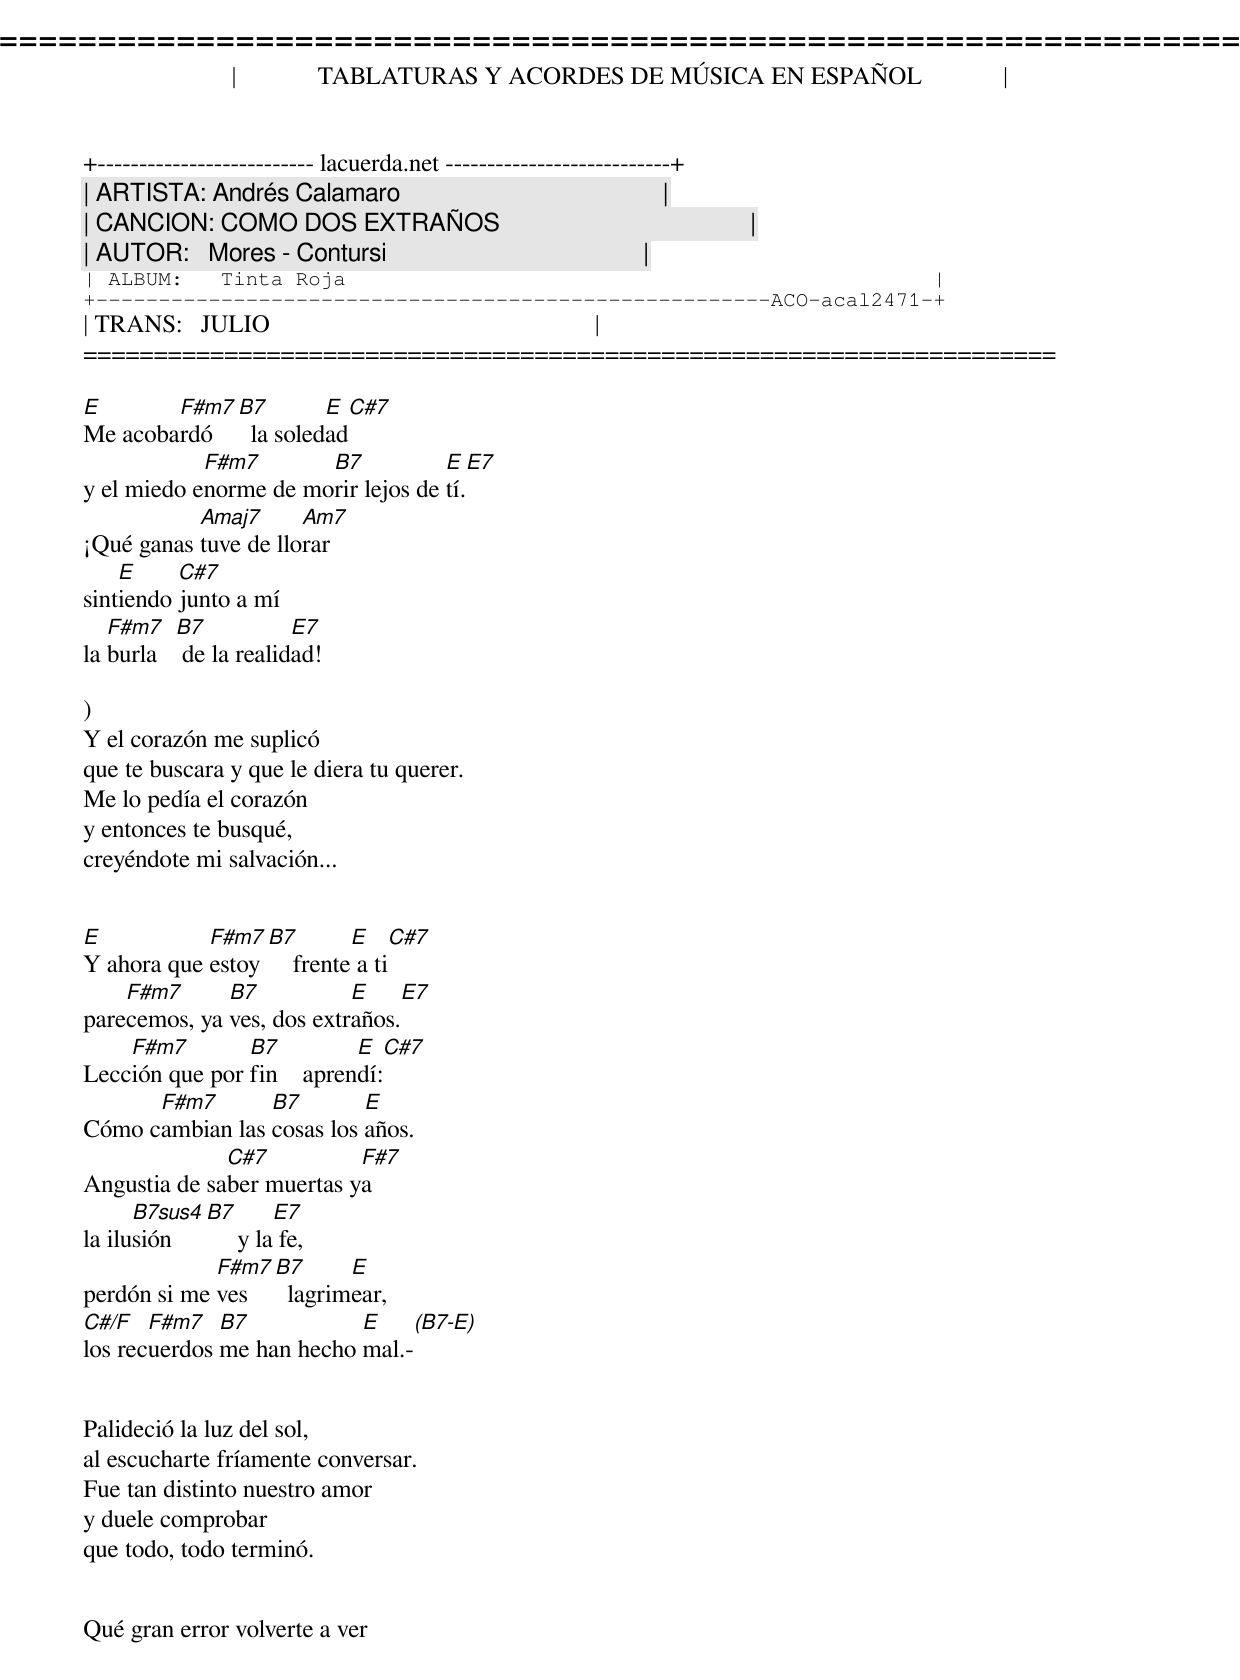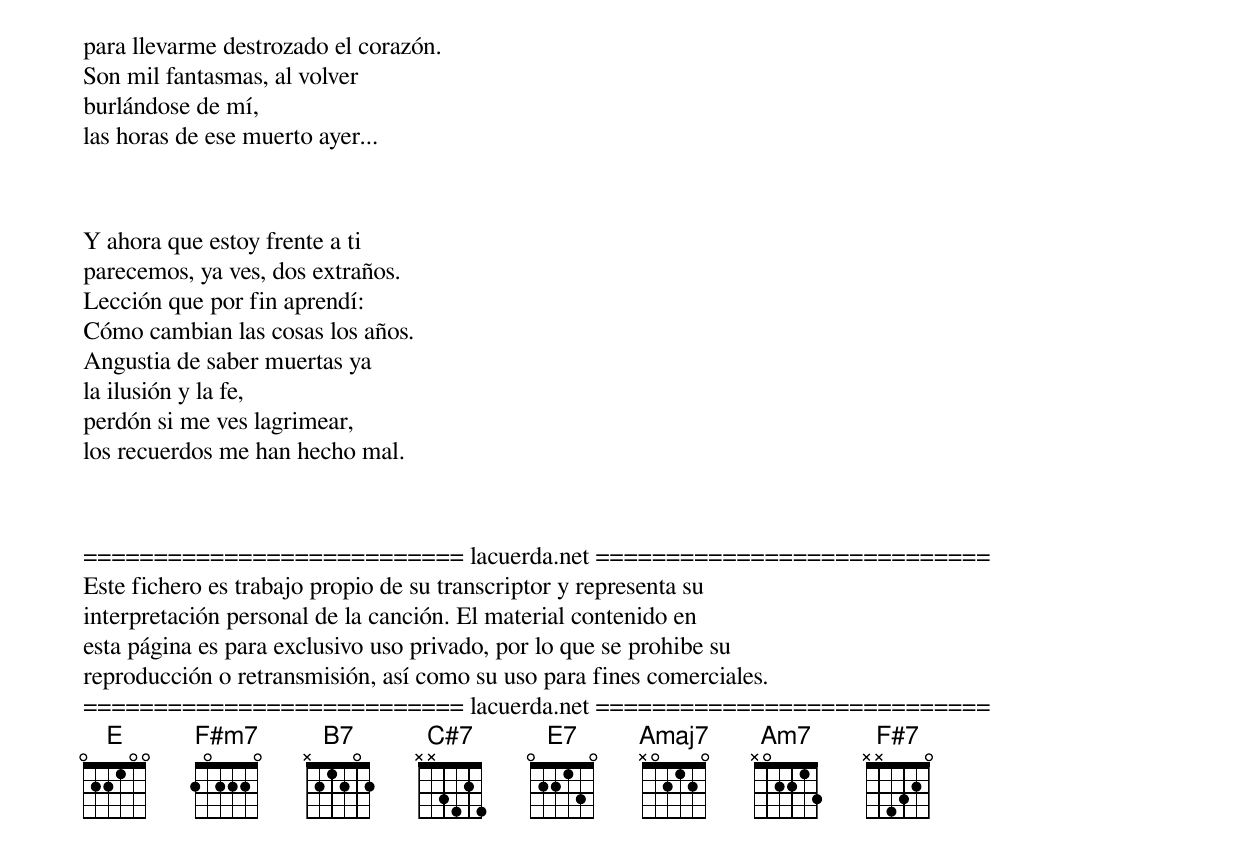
=====================================================================
|             TABLATURAS Y ACORDES DE MÚSICA EN ESPAÑOL             |
+-------------------------- lacuerda.net ---------------------------+
| ARTISTA: Andrés Calamaro                                          |
| CANCION: COMO DOS EXTRAÑOS                                        |
| AUTOR:   Mores - Contursi                                         |
| ALBUM:   Tinta Roja                                               |
+------------------------------------------------------ACO-acal2471-+
| TRANS:   JULIO                                                    |
=====================================================================

E       F#m7 B7        E    C#7
Me acobardó    la soledad
            F#m7       B7           E        E7
y el miedo enorme de morir lejos de tí.
           Amaj7      Am7
¡Qué ganas tuve de llorar
    E     C#7
sintiendo junto a mí
   F#m7    B7           E7
la burla    de la realidad!

)
Y el corazón me suplicó
que te buscara y que le diera tu querer.
Me lo pedía el corazón
y entonces te busqué,
creyéndote mi salvación...


E           F#m7 B7        E    C#7
Y ahora que estoy    frente a ti
    F#m7      B7           E      E7
parecemos, ya ves, dos extraños.
    F#m7        B7          E    C#7
Lección que por fin    aprendí:
      F#m7       B7        E
Cómo cambian las cosas los años.
              C#7          F#7
Angustia de saber muertas ya
      B7sus4 B7       E7
la ilusión        y la fe,
             F#m7  B7      E
perdón si me ves     lagrimear,
C#/F   F#m7   B7           E     (B7-E)
los recuerdos me han hecho mal.-


Palideció la luz del sol,
al escucharte fríamente conversar.
Fue tan distinto nuestro amor
y duele comprobar
que todo, todo terminó.


Qué gran error volverte a ver
para llevarme destrozado el corazón.
Son mil fantasmas, al volver
burlándose de mí,
las horas de ese muerto ayer...



Y ahora que estoy frente a ti
parecemos, ya ves, dos extraños.
Lección que por fin aprendí:
Cómo cambian las cosas los años.
Angustia de saber muertas ya
la ilusión y la fe,
perdón si me ves lagrimear,
los recuerdos me han hecho mal.

C#/F:  1xx121


=========================== lacuerda.net ============================
Este fichero es trabajo propio de su transcriptor y representa su
interpretación personal de la canción. El material contenido en
esta página es para exclusivo uso privado, por lo que se prohibe su
reproducción o retransmisión, así como su uso para fines comerciales.
=========================== lacuerda.net ============================
